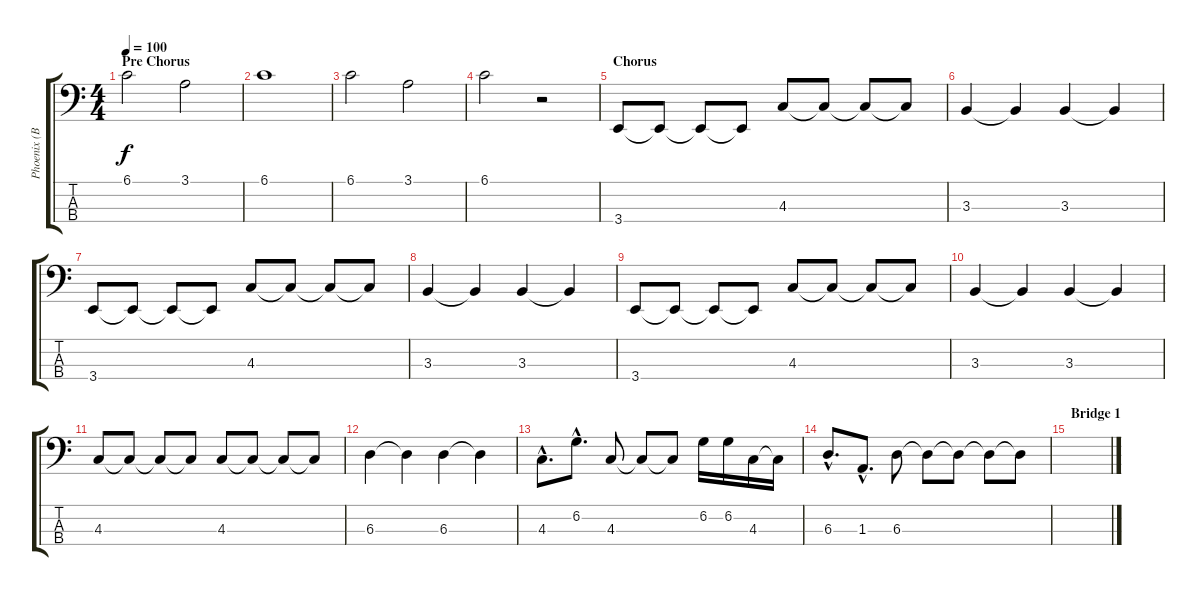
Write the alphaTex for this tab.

\track ("Phoenix (Bass)" "Phoenix (B") {instrument electricbassfinger}
\staff {score tabs}
\tuning (Gb2 Db2 Ab1 Db1) {hide}
\ts (4 4)
\section ("" "Pre Chorus")
\tempo 100
\clef f4
\ks c
6.1.2{dy f} 3.1.2 |
6.1.1 |
6.1.2 3.1.2 |
6.1.2 r.2 |
\section ("" "Chorus")
3.4.8 3.4{t}.8 3.4{t}.8 3.4{t}.8 4.3.8 4.3{t}.8 4.3{t}.8 4.3{t}.8 |
3.3.4 3.3{t}.4 3.3.4 3.3{t}.4 |
3.4.8 3.4{t}.8 3.4{t}.8 3.4{t}.8 4.3.8 4.3{t}.8 4.3{t}.8 4.3{t}.8 |
3.3.4 3.3{t}.4 3.3.4 3.3{t}.4 |
3.4.8 3.4{t}.8 3.4{t}.8 3.4{t}.8 4.3.8 4.3{t}.8 4.3{t}.8 4.3{t}.8 |
3.3.4 3.3{t}.4 3.3.4 3.3{t}.4 |
4.3.8 4.3{t}.8 4.3{t}.8 4.3{t}.8 4.3.8 4.3{t}.8 4.3{t}.8 4.3{t}.8 |
6.3.4 6.3{t}.4 6.3.4 6.3{t}.4 |
4.3{hac}.8{d} 6.2{hac}.8{d} 4.3.8 4.3{t}.8 4.3{t}.8 6.2.16 6.2.16 4.3.16 4.3{t}.16 |
6.3{hac}.8{d} 1.3{hac}.8{d} 6.3.8 6.3{t}.8 6.3{t}.8 6.3{t}.8 6.3{t}.8 |
\section ("" "Bridge 1")
